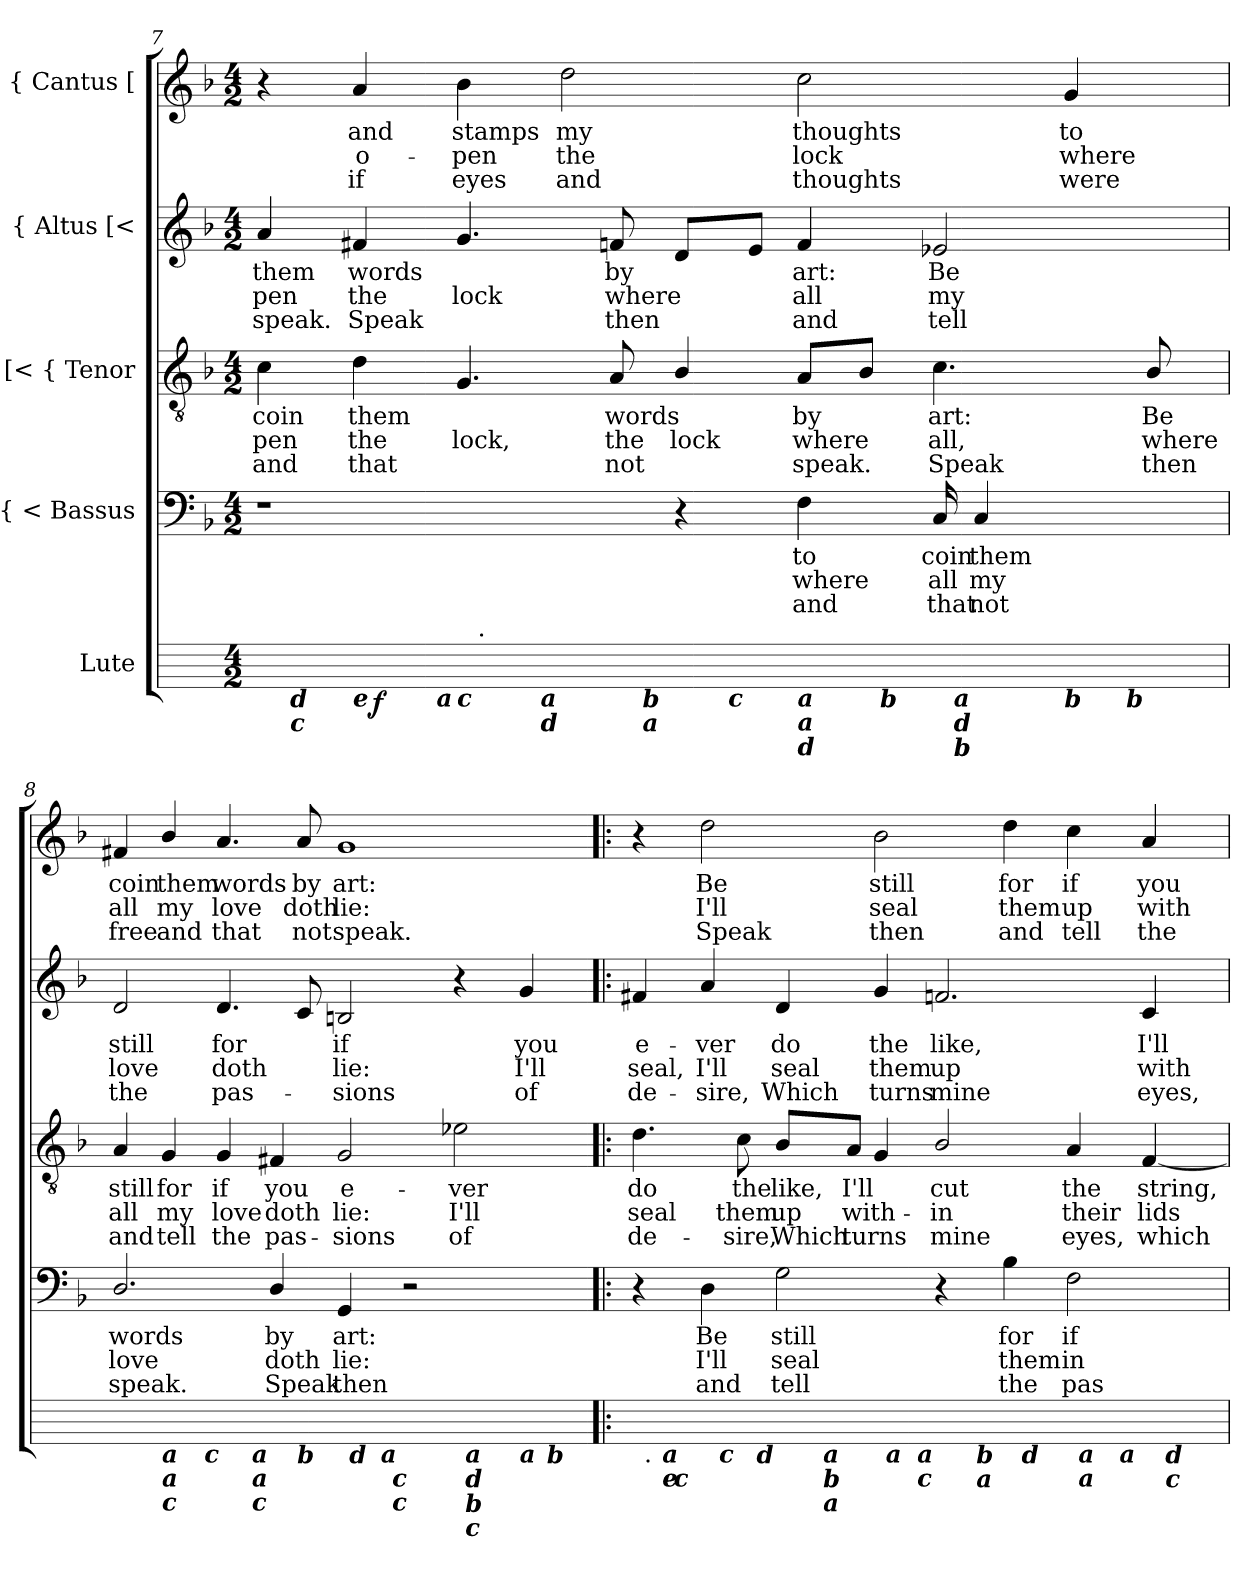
**kern	**dynam	**kern	**text	**text	**text	**kern	**text	**text	**text	**kern	**text	**text	**text	**kern	**text	**text	**text
*part5	*part5	*part4	*part4	*part4	*part4	*part3	*part3	*part3	*part3	*part2	*part2	*part2	*part2	*part1	*part1	*part1	*part1
*staff5	*staff5	*staff4	*staff4	*staff4	*staff4	*staff3	*staff3	*staff3	*staff3	*staff2	*staff2	*staff2	*staff2	*staff1	*staff1	*staff1	*staff1
*I"Lute	*	*I"{ < Bassus	*	*	*	*I"[< { Tenor	*	*	*	*I"{ Altus [<	*	*	*	*I"{ Cantus [	*	*	*
*	*	*clefF4	*	*	*	*clefGv2	*	*	*	*clefG2	*	*	*	*clefG2	*	*	*
*ITrd-3c-5	*	*	*	*	*	*	*	*	*	*	*	*	*	*	*	*	*
*k[b-]	*	*k[b-]	*	*	*	*k[b-]	*	*	*	*k[b-]	*	*	*	*k[b-]	*	*	*
*F:	*	*F:	*	*	*	*F:	*	*	*	*F:	*	*	*	*F:	*	*	*
*M4/2	*	*M4/2	*	*	*	*M4/2	*	*	*	*M4/2	*	*	*	*M4/2	*	*	*
=7	=7	=7	=7	=7	=7	=7	=7	=7	=7	=7	=7	=7	=7	=7	=7	=7	=7
!	!	!	!	!	!	!	!LO:LY:b	!LO:LY:b	!LO:LY:b	!	!LO:LY:b	!LO:LY:b	!LO:LY:b	!	!	!	!
*^	*	*	*	*	*	*	*	*	*	*	*	*	*	*	*	*	*
*	*^	*	*	*	*	*	*	*	*	*	*	*	*	*	*	*	*	*
*	*	*^	*	*	*	*	*	*	*	*	*	*	*	*	*	*	*	*	*
*	*	*	*^	*	*	*	*	*	*	*	*	*	*	*	*	*	*	*	*	*
*	*	*	*	*^	*	*	*	*	*	*	*	*	*	*	*	*	*	*	*	*	*
*	*	*	*	*	*^	*	*	*	*	*	*	*	*	*	*	*	*	*	*	*	*	*
*	*	*	*	*	*	*^	*	*	*	*	*	*	*	*	*	*	*	*	*	*	*	*	*
*	*	*	*	*	*	*	*^	*	*	*	*	*	*	*	*	*	*	*	*	*	*	*	*	*
*	*	*	*	*	*	*	*	*^	*	*	*	*	*	*	*	*	*	*	*	*	*	*	*	*	*
*	*	*	*	*	*	*	*	*	*^	*	*	*	*	*	*	*	*	*	*	*	*	*	*	*	*	*
*	*	*	*	*	*	*	*	*	*	*^	*	*	*	*	*	*	*	*	*	*	*	*	*	*	*	*	*
0ryy	4ryy	16ryy	4...ryy	2ryy	2ryy	2ryy	2...ryy	1ryy	1ryy	1ryy	1..ryy	.	1r	.	.	.	4c\	coin	-pen	and	4a/	them	-pen	speak.	4r	.	.	.
!	!	!LO:TX:b:Bi:t=d	!	!	!	!	!	!	!	!	!	!	!	!	!	!	!	!	!	!	!	!	!	!	!	!	!	!
!	!	!LO:TX:b:Bi:t=c	!	!	!	!	!	!	!	!	!	!	!	!	!	!	!	!	!	!	!	!	!	!	!	!	!	!
.	.	1ryy	.	.	.	.	.	.	.	.	.	.	.	.	.	.	.	.	.	.	.	.	.	.	.	.	.	.
!	!LO:TX:b:Bi:t=e	!	!	!	!	!	!	!	!	!	!	!	!	!	!	!	!	!	!	!	!	!	!	!	!	!	!	!
!	!	!	!	!	!	!	!	!	!	!	!	!	!	!	!	!	!	!LO:LY:b	!LO:LY:b	!LO:LY:b	!	!LO:LY:b	!LO:LY:b	!LO:LY:b	!	!LO:LY:b	!LO:LY:b	!LO:LY:b
.	32ryy	.	.	.	.	.	.	.	.	.	.	.	.	.	.	.	4d\	them	the	that	4f#X/	words	the	Speak	4a/	and	o-	if
!	!	!	!	!	!	!	!	!	!	!	!	!LO:DY:b	!	!	!	!	!	!	!	!	!	!	!	!	!	!	!	!
.	1ryy	.	.	.	.	.	.	.	.	.	.	f	.	.	.	.	.	.	.	.	.	.	.	.	.	.	.	.
!	!	!	!LO:TX:b:Bi:t=a	!	!	!	!	!	!	!	!	!	!	!	!	!	!	!	!	!	!	!	!	!	!	!	!	!
.	.	.	1ryy	.	.	.	.	.	.	.	.	.	.	.	.	.	.	.	.	.	.	.	.	.	.	.	.	.
!	!	!	!	!LO:TX:b:Bi:t=c	!	!	!	!	!	!	!	!	!	!	!	!	!	!	!	!	!	!	!	!	!	!	!	!
!	!	!	!	!	!	!	!	!	!	!	!	!	!	!	!	!	!	!	!LO:LY:b	!	!	!	!LO:LY:b	!	!	!LO:LY:b	!LO:LY:b	!LO:LY:b
.	.	.	.	1.ryy	32ryy	8..ryy	.	.	.	.	.	.	.	.	.	.	4.G/	.	lock,	.	4.g/	.	lock	.	4b-\	stamps	-pen	eyes
!	!	!	!	!	!LO:TX:a:t=.	!	!	!	!	!	!	!	!	!	!	!	!	!	!	!	!	!	!	!	!	!	!	!
.	.	.	.	.	1ryy	.	.	.	.	.	.	.	.	.	.	.	.	.	.	.	.	.	.	.	.	.	.	.
!	!	!	!	!	!	!LO:TX:b:Bi:t=a	!	!	!	!	!	!	!	!	!	!	!	!	!	!	!	!	!	!	!	!	!	!
!	!	!	!	!	!	!LO:TX:b:Bi:t=d	!	!	!	!	!	!	!	!	!	!	!	!	!	!	!	!	!	!	!	!	!	!
.	.	.	.	.	.	1ryy	.	.	.	.	.	.	.	.	.	.	.	.	.	.	.	.	.	.	.	.	.	.
!	!	!	!	!	!	!	!	!	!	!	!	!	!	!	!	!	!	!	!	!	!	!	!	!	!	!LO:LY:b	!LO:LY:b	!LO:LY:b
.	.	.	.	.	.	.	.	.	.	.	.	.	.	.	.	.	.	.	.	.	.	.	.	.	2dd\	my	the	and
!	!	!	!	!	!	!	!	!	!	!	!	!	!	!	!	!	!	!LO:LY:b	!LO:LY:b	!LO:LY:b	!	!LO:LY:b	!LO:LY:b	!LO:LY:b	!	!	!	!
.	.	.	.	.	.	.	.	.	.	.	.	.	.	.	.	.	8A/	words	the	not	8fn/	by	where	then	.	.	.	.
!	!	!	!	!	!	!	!LO:TX:b:Bi:t=b	!	!	!	!	!	!	!	!	!	!	!	!	!	!	!	!	!	!	!	!	!
!	!	!	!	!	!	!	!LO:TX:b:Bi:t=a	!	!	!	!	!	!	!	!	!	!	!	!	!	!	!	!	!	!	!	!	!
.	.	.	.	.	.	.	1ryy	.	.	.	.	.	.	.	.	.	.	.	.	.	.	.	.	.	.	.	.	.
!	!	!	!	!	!	!	!	!	!	!	!	!	!	!	!	!	!	!	!LO:LY:b	!	!	!	!	!	!	!	!	!
.	.	.	.	.	.	.	.	16.ryy	4ryy	4ryy	.	.	4r	.	.	.	4B-/	.	lock	.	8d/L	.	.	.	.	.	.	.
.	.	2...ryy	.	.	.	.	.	.	.	.	.	.	.	.	.	.	.	.	.	.	.	.	.	.	.	.	.	.
!	!	!	!	!	!	!	!	!LO:TX:b:Bi:t=c	!	!	!	!	!	!	!	!	!	!	!	!	!	!	!	!	!	!	!	!
.	.	.	.	.	.	.	.	2ryy	.	.	.	.	.	.	.	.	.	.	.	.	.	.	.	.	.	.	.	.
.	.	.	.	.	.	.	.	.	.	.	.	.	.	.	.	.	.	.	.	.	8e/J	.	.	.	.	.	.	.
!	!	!	!	!	!	!	!	!	!LO:TX:b:Bi:t=a	!	!	!	!	!	!	!	!	!	!	!	!	!	!	!	!	!	!	!
!	!	!	!	!	!	!	!	!	!LO:TX:b:Bi:t=a	!	!	!	!	!	!	!	!	!	!	!	!	!	!	!	!	!	!	!
!	!	!	!	!	!	!	!	!	!LO:TX:b:Bi:t=d	!	!	!	!	!	!	!	!	!	!	!	!	!	!	!	!	!	!	!
!	!	!	!	!	!	!	!	!	!	!	!	!	!	!LO:LY:b	!LO:LY:b	!LO:LY:b	!	!LO:LY:b	!LO:LY:b	!LO:LY:b	!	!LO:LY:b	!LO:LY:b	!LO:LY:b	!	!LO:LY:b	!LO:LY:b	!LO:LY:b
.	.	.	.	.	.	.	.	.	2.ryy	8ryy	.	.	4F\	to	where	and	8A/L	by	where	speak.	4f/	art:	all	and	2cc\	thoughts	lock	thoughts
.	2ryy	.	.	.	.	.	.	.	.	.	.	.	.	.	.	.	.	.	.	.	.	.	.	.	.	.	.	.
.	.	.	.	.	.	.	.	.	.	32ryy	.	.	.	.	.	.	8B-/J	.	.	.	.	.	.	.	.	.	.	.
!	!	!	!	!	!	!	!	!	!	!LO:TX:b:Bi:t=b	!	!	!	!	!	!	!	!	!	!	!	!	!	!	!	!	!	!
.	.	.	.	.	.	.	.	.	.	2ryy	.	.	.	.	.	.	.	.	.	.	.	.	.	.	.	.	.	.
.	.	.	2ryy	.	.	.	.	.	.	.	.	.	.	.	.	.	.	.	.	.	.	.	.	.	.	.	.	.
!	!	!	!	!	!	!	!	!	!	!	!	!	!	!LO:LY:b	!LO:LY:b	!LO:LY:b	!	!LO:LY:b	!LO:LY:b	!LO:LY:b	!	!LO:LY:b	!LO:LY:b	!LO:LY:b	!	!	!	!
.	.	.	.	.	.	.	.	.	.	.	.	.	16C/	coin	all	that	4.c\	art:	all,	Speak	2e-X/	Be	my	tell	.	.	.	.
!	!	!	!	!	!LO:TX:b:Bi:t=a	!	!	!	!	!	!	!	!	!	!	!	!	!	!	!	!	!	!	!	!	!	!	!
!	!	!	!	!	!LO:TX:b:Bi:t=d	!	!	!	!	!	!	!	!	!	!	!	!	!	!	!	!	!	!	!	!	!	!	!
!	!	!	!	!	!LO:TX:b:Bi:t=b	!	!	!	!	!	!	!	!	!	!	!	!	!	!	!	!	!	!	!	!	!	!	!
.	.	.	.	.	4...ryy	.	.	.	.	.	.	.	.	.	.	.	.	.	.	.	.	.	.	.	.	.	.	.
!	!	!	!	!	!	!	!	!	!	!	!	!	!	!LO:LY:b	!LO:LY:b	!LO:LY:b	!	!	!	!	!	!	!	!	!	!	!	!
.	.	.	.	.	.	.	.	.	.	.	.	.	4C/	them	my	not	.	.	.	.	.	.	.	.	.	.	.	.
.	.	.	.	.	.	.	.	4ryy	.	.	.	.	.	.	.	.	.	.	.	.	.	.	.	.	.	.	.	.
.	.	.	.	.	.	4ryy	.	.	.	.	.	.	.	.	.	.	.	.	.	.	.	.	.	.	.	.	.	.
!	!	!	!	!	!	!	!	!	!	!	!LO:TX:b:Bi:t=b	!	!	!	!	!	!	!	!	!	!	!	!	!	!	!	!	!
!	!	!	!	!	!	!	!	!	!	!	!	!	!	!	!	!	!	!	!	!	!	!	!	!	!	!LO:LY:b	!LO:LY:b	!LO:LY:b
.	.	.	.	.	.	.	.	.	.	.	4ryy	.	.	.	.	.	.	.	.	.	.	.	.	.	4g/	to	where	were
.	8..ryy	.	.	.	.	.	.	.	.	.	.	.	.	.	.	.	.	.	.	.	.	.	.	.	.	.	.	.
.	.	.	.	.	.	.	.	.	.	.	.	.	8.ryy	.	.	.	.	.	.	.	.	.	.	.	.	.	.	.
!	!	!	!	!	!	!	!	!LO:TX:b:Bi:t=b	!	!	!	!	!	!	!	!	!	!	!	!	!	!	!	!	!	!	!	!
.	.	.	.	.	.	.	.	8ryy	.	.	.	.	.	.	.	.	.	.	.	.	.	.	.	.	.	.	.	.
!	!	!	!	!	!	!	!	!	!	!	!	!	!	!	!	!	!	!LO:LY:b	!LO:LY:b	!LO:LY:b	!	!	!	!	!	!	!	!
.	.	.	.	.	.	.	.	.	.	.	.	.	.	.	.	.	8B-/	Be	where	then	.	.	.	.	.	.	.	.
.	.	.	.	.	.	.	.	.	.	16.ryy	.	.	.	.	.	.	.	.	.	.	.	.	.	.	.	.	.	.
.	.	.	.	.	.	.	16ryy	.	.	.	.	.	.	.	.	.	.	.	.	.	.	.	.	.	.	.	.	.
.	.	.	32ryy	.	.	32ryy	.	32ryy	.	.	.	.	.	.	.	.	.	.	.	.	.	.	.	.	.	.	.	.
!!LO:LB:g=z
=8	=8	=8	=8	=8	=8	=8	=8	=8	=8	=8	=8	=8	=8	=8	=8	=8	=8	=8	=8	=8	=8	=8	=8	=8	=8	=8	=8	=8
!	!	!	!	!	!	!	!	!	!	!	!	!	!	!LO:LY:b	!LO:LY:b	!LO:LY:b	!	!LO:LY:b	!LO:LY:b	!LO:LY:b	!	!LO:LY:b	!LO:LY:b	!LO:LY:b	!	!LO:LY:b	!LO:LY:b	!LO:LY:b
*	*	*	*	*	*	*	*	*v	*v	*v	*v	*	*	*	*	*	*	*	*	*	*	*	*	*	*	*	*	*
0ryy	4ryy	4...ryy	2ryy	2..ryy	1ryy	1ryy	1ryy	1..ryy	.	2.D/	words	love	speak.	4A/	still	all	and	2d/	still	love	the	4f#X/	coin	all	free
!	!LO:TX:b:Bi:t=a	!	!	!	!	!	!	!	!	!	!	!	!	!	!	!	!	!	!	!	!	!	!	!	!
!	!LO:TX:b:Bi:t=a	!	!	!	!	!	!	!	!	!	!	!	!	!	!	!	!	!	!	!	!	!	!	!	!
!	!LO:TX:b:Bi:t=c	!	!	!	!	!	!	!	!	!	!	!	!	!	!	!	!	!	!	!	!	!	!	!	!
!	!	!	!	!	!	!	!	!	!	!	!	!	!	!	!LO:LY:b	!LO:LY:b	!LO:LY:b	!	!	!	!	!	!LO:LY:b	!LO:LY:b	!LO:LY:b
.	1..ryy	.	.	.	.	.	.	.	.	.	.	.	.	4G/	for	my	tell	.	.	.	.	4b-/	them	my	and
!	!	!LO:TX:b:Bi:t=c	!	!	!	!	!	!	!	!	!	!	!	!	!	!	!	!	!	!	!	!	!	!	!
.	.	1ryy	.	.	.	.	.	.	.	.	.	.	.	.	.	.	.	.	.	.	.	.	.	.	.
!	!	!	!	!	!	!	!	!	!	!	!	!	!	!	!LO:LY:b	!LO:LY:b	!LO:LY:b	!	!LO:LY:b	!LO:LY:b	!LO:LY:b	!	!LO:LY:b	!LO:LY:b	!LO:LY:b
.	.	.	8.ryy	.	.	.	.	.	.	.	.	.	.	4G/	if	love	the	4.d/	for	doth	pas-	4.a/	words	love	that
!	!	!	!LO:TX:b:Bi:t=a	!	!	!	!	!	!	!	!	!	!	!	!	!	!	!	!	!	!	!	!	!	!
!	!	!	!LO:TX:b:Bi:t=a	!	!	!	!	!	!	!	!	!	!	!	!	!	!	!	!	!	!	!	!	!	!
!	!	!	!LO:TX:b:Bi:t=c	!	!	!	!	!	!	!	!	!	!	!	!	!	!	!	!	!	!	!	!	!	!
.	.	.	1ryy	.	.	.	.	.	.	.	.	.	.	.	.	.	.	.	.	.	.	.	.	.	.
!	!	!	!	!	!	!	!	!	!	!	!LO:LY:b	!LO:LY:b	!LO:LY:b	!	!LO:LY:b	!LO:LY:b	!LO:LY:b	!	!	!	!	!	!	!	!
.	.	.	.	.	.	.	.	.	.	4D/	by	doth	Speak	4F#X/	you	doth	pas-	.	.	.	.	.	.	.	.
!	!	!	!	!LO:TX:b:Bi:t=b	!	!	!	!	!	!	!	!	!	!	!	!	!	!	!	!	!	!	!	!	!
!	!	!	!	!	!	!	!	!	!	!	!	!	!	!	!	!	!	!	!	!	!	!	!LO:LY:b	!LO:LY:b	!LO:LY:b
.	.	.	.	1ryy	.	.	.	.	.	.	.	.	.	.	.	.	.	8c/	.	.	.	8a/	by	doth	not
!	!	!	!	!	!	!	!	!	!	!	!LO:LY:b	!LO:LY:b	!LO:LY:b	!	!LO:LY:b	!LO:LY:b	!LO:LY:b	!	!LO:LY:b	!LO:LY:b	!LO:LY:b	!	!LO:LY:b	!LO:LY:b	!LO:LY:b
.	.	.	.	.	32ryy	8.ryy	8..ryy	.	.	4GG/	art:	lie:	then	2G/	e-	lie:	-sions	2Bn/	if	lie:	-sions	1g	art:	lie:	speak.
!	!	!	!	!	!LO:TX:b:Bi:t=d	!	!	!	!	!	!	!	!	!	!	!	!	!	!	!	!	!	!	!	!
.	.	.	.	.	2ryy	.	.	.	.	.	.	.	.	.	.	.	.	.	.	.	.	.	.	.	.
!	!	!	!	!	!	!LO:TX:b:Bi:t=a	!	!	!	!	!	!	!	!	!	!	!	!	!	!	!	!	!	!	!
.	.	.	.	.	.	2ryy	.	.	.	.	.	.	.	.	.	.	.	.	.	.	.	.	.	.	.
!	!	!	!	!	!	!	!LO:TX:b:Bi:t=c	!	!	!	!	!	!	!	!	!	!	!	!	!	!	!	!	!	!
!	!	!	!	!	!	!	!LO:TX:b:Bi:t=c	!	!	!	!	!	!	!	!	!	!	!	!	!	!	!	!	!	!
.	.	.	.	.	.	.	2ryy	.	.	.	.	.	.	.	.	.	.	.	.	.	.	.	.	.	.
.	.	.	.	.	.	.	.	.	.	2r	.	.	.	.	.	.	.	.	.	.	.	.	.	.	.
.	.	2ryy	.	.	.	.	.	.	.	.	.	.	.	.	.	.	.	.	.	.	.	.	.	.	.
!	!	!	!	!	!	!	!	!	!	!	!	!	!	!	!LO:LY:b	!LO:LY:b	!LO:LY:b	!	!	!	!	!	!	!	!
.	.	.	.	.	.	.	.	.	.	.	.	.	.	2e-X\	-ver	I'll	of	4r	.	.	.	.	.	.	.
!	!	!	!	!	!LO:TX:b:Bi:t=a	!	!	!	!	!	!	!	!	!	!	!	!	!	!	!	!	!	!	!	!
!	!	!	!	!	!LO:TX:b:Bi:t=d	!	!	!	!	!	!	!	!	!	!	!	!	!	!	!	!	!	!	!	!
!	!	!	!	!	!LO:TX:b:Bi:t=b	!	!	!	!	!	!	!	!	!	!	!	!	!	!	!	!	!	!	!	!
!	!	!	!	!	!LO:TX:b:Bi:t=c	!	!	!	!	!	!	!	!	!	!	!	!	!	!	!	!	!	!	!	!
.	.	.	.	.	4...ryy	.	.	.	.	.	.	.	.	.	.	.	.	.	.	.	.	.	.	.	.
.	.	.	4ryy	.	.	4ryy	.	.	.	.	.	.	.	.	.	.	.	.	.	.	.	.	.	.	.
.	.	.	.	.	.	.	4ryy	.	.	.	.	.	.	.	.	.	.	.	.	.	.	.	.	.	.
!	!	!	!	!	!	!	!	!LO:TX:b:Bi:t=a	!	!	!	!	!	!	!	!	!	!	!	!	!	!	!	!	!
!	!	!	!	!	!	!	!	!	!	!	!	!	!	!	!	!	!	!	!LO:LY:b	!LO:LY:b	!LO:LY:b	!	!	!	!
.	.	.	.	.	.	.	.	4ryy	.	4ryy	.	.	.	.	.	.	.	4g/	you	I'll	of	.	.	.	.
!	!	!	!	!LO:TX:b:Bi:t=b	!	!	!	!	!	!	!	!	!	!	!	!	!	!	!	!	!	!	!	!	!
.	.	.	.	8ryy	.	.	.	.	.	.	.	.	.	.	.	.	.	.	.	.	.	.	.	.	.
.	.	.	16ryy	.	.	16ryy	.	.	.	.	.	.	.	.	.	.	.	.	.	.	.	.	.	.	.
.	.	32ryy	.	.	.	.	32ryy	.	.	.	.	.	.	.	.	.	.	.	.	.	.	.	.	.	.
=9!|:	=9!|:	=9!|:	=9!|:	=9!|:	=9!|:	=9!|:	=9!|:	=9!|:	=9!|:	=9!|:	=9!|:	=9!|:	=9!|:	=9!|:	=9!|:	=9!|:	=9!|:	=9!|:	=9!|:	=9!|:	=9!|:	=9!|:	=9!|:	=9!|:	=9!|:
!	!	!	!	!	!	!	!	!	!	!	!	!	!	!	!LO:LY:b	!LO:LY:b	!LO:LY:b	!	!LO:LY:b	!LO:LY:b	!LO:LY:b	!	!	!	!
*	*	*	*	*	*	*	*^	*^	*	*	*	*	*	*	*	*	*	*	*	*	*	*	*	*	*
*	*	*	*	*	*	*	*	*	*	*	*	*	*	*	*	*	*	*	*	*	*	*	*	*	*	*	*
0ryy	32ryy	16.ryy	8ryy	4ryy	4..ryy	2ryy	2ryy	2...ryy	1ryy	1ryy	.	4r	.	.	.	4.d\	do	seal	de-	4f#X/	e-	seal,	de-	4r	.	.	.
!	!LO:TX:b:t=.	!	!	!	!	!	!	!	!	!	!	!	!	!	!	!	!	!	!	!	!	!	!	!	!	!	!
.	1ryy	.	.	.	.	.	.	.	.	.	.	.	.	.	.	.	.	.	.	.	.	.	.	.	.	.	.
!	!	!LO:TX:b:Bi:t=a	!	!	!	!	!	!	!	!	!	!	!	!	!	!	!	!	!	!	!	!	!	!	!	!	!
!	!	!LO:TX:b:Bi:t=e	!	!	!	!	!	!	!	!	!	!	!	!	!	!	!	!	!	!	!	!	!	!	!	!	!
.	.	1ryy	.	.	.	.	.	.	.	.	.	.	.	.	.	.	.	.	.	.	.	.	.	.	.	.	.
!	!	!	!LO:TX:b:Bi:t=c	!	!	!	!	!	!	!	!	!	!	!	!	!	!	!	!	!	!	!	!	!	!	!	!
.	.	.	1...ryy	.	.	.	.	.	.	.	.	.	.	.	.	.	.	.	.	.	.	.	.	.	.	.	.
!	!	!	!	!	!	!	!	!	!	!	!	!	!LO:LY:b	!LO:LY:b	!LO:LY:b	!	!	!	!	!	!LO:LY:b	!LO:LY:b	!LO:LY:b	!	!LO:LY:b	!LO:LY:b	!LO:LY:b
.	.	.	.	16ryy	.	.	.	.	.	.	.	4D\	Be	I'll	and	.	.	.	.	4a/	-ver	I'll	-sire,	2dd\	Be	I'll	Speak
!	!	!	!	!LO:TX:b:Bi:t=c	!	!	!	!	!	!	!	!	!	!	!	!	!	!	!	!	!	!	!	!	!	!	!
.	.	.	.	1ryy	.	.	.	.	.	.	.	.	.	.	.	.	.	.	.	.	.	.	.	.	.	.	.
!	!	!	!	!	!	!	!	!	!	!	!	!	!	!	!	!	!LO:LY:b	!LO:LY:b	!LO:LY:b	!	!	!	!	!	!	!	!
.	.	.	.	.	.	.	.	.	.	.	.	.	.	.	.	8c\	the	them	-sire,	.	.	.	.	.	.	.	.
!	!	!	!	!	!LO:TX:b:Bi:t=d	!	!	!	!	!	!	!	!	!	!	!	!	!	!	!	!	!	!	!	!	!	!
.	.	.	.	.	1ryy	.	.	.	.	.	.	.	.	.	.	.	.	.	.	.	.	.	.	.	.	.	.
!	!	!	!	!	!	!	!	!	!	!	!	!	!LO:LY:b	!LO:LY:b	!LO:LY:b	!	!LO:LY:b	!LO:LY:b	!LO:LY:b	!	!LO:LY:b	!LO:LY:b	!LO:LY:b	!	!	!	!
.	.	.	.	.	.	16.ryy	4ryy	.	.	.	.	2G\	still	seal	tell	8B-/L	like,	up	Which	4d/	do	seal	Which	.	.	.	.
!	!	!	!	!	!	!LO:TX:b:Bi:t=a	!	!	!	!	!	!	!	!	!	!	!	!	!	!	!	!	!	!	!	!	!
!	!	!	!	!	!	!LO:TX:b:Bi:t=b	!	!	!	!	!	!	!	!	!	!	!	!	!	!	!	!	!	!	!	!	!
!	!	!	!	!	!	!LO:TX:b:Bi:t=a	!	!	!	!	!	!	!	!	!	!	!	!	!	!	!	!	!	!	!	!	!
.	.	.	.	.	.	1ryy	.	.	.	.	.	.	.	.	.	.	.	.	.	.	.	.	.	.	.	.	.
!	!	!	!	!	!	!	!	!	!	!	!	!	!	!	!	!	!LO:LY:b	!LO:LY:b	!LO:LY:b	!	!	!	!	!	!	!	!
.	.	.	.	.	.	.	.	.	.	.	.	.	.	.	.	8A/J	I'll	with-	turns	.	.	.	.	.	.	.	.
!	!	!	!	!	!	!	!	!	!	!	!	!	!	!	!	!	!	!	!	!	!LO:LY:b	!LO:LY:b	!LO:LY:b	!	!LO:LY:b	!LO:LY:b	!LO:LY:b
.	.	.	.	.	.	.	32ryy	.	.	.	.	.	.	.	.	4G/	.	.	.	4g/	the	them	turns	2b-\	still	seal	then
!	!	!	!	!	!	!	!LO:TX:b:Bi:t=a	!	!	!	!	!	!	!	!	!	!	!	!	!	!	!	!	!	!	!	!
.	.	.	.	.	.	.	1ryy	.	.	.	.	.	.	.	.	.	.	.	.	.	.	.	.	.	.	.	.
!	!	!	!	!	!	!	!	!LO:TX:b:Bi:t=a	!	!	!	!	!	!	!	!	!	!	!	!	!	!	!	!	!	!	!
!	!	!	!	!	!	!	!	!LO:TX:b:Bi:t=c	!	!	!	!	!	!	!	!	!	!	!	!	!	!	!	!	!	!	!
.	.	.	.	.	.	.	.	1ryy	.	.	.	.	.	.	.	.	.	.	.	.	.	.	.	.	.	.	.
!	!	!	!	!	!	!	!	!	!	!	!	!	!	!	!	!	!LO:LY:b	!LO:LY:b	!LO:LY:b	!	!LO:LY:b	!LO:LY:b	!LO:LY:b	!	!	!	!
.	.	.	.	.	.	.	.	.	8ryy	2ryy	.	4r	.	.	.	2B-/	cut	-in	mine	2.fn/	like,	up	mine	.	.	.	.
.	2ryy	.	.	.	.	.	.	.	.	.	.	.	.	.	.	.	.	.	.	.	.	.	.	.	.	.	.
.	.	2ryy	.	.	.	.	.	.	.	.	.	.	.	.	.	.	.	.	.	.	.	.	.	.	.	.	.
!	!	!	!	!	!	!	!	!	!LO:TX:b:Bi:t=b	!	!	!	!	!	!	!	!	!	!	!	!	!	!	!	!	!	!
!	!	!	!	!	!	!	!	!	!LO:TX:b:Bi:t=a	!	!	!	!	!	!	!	!	!	!	!	!	!	!	!	!	!	!
.	.	.	.	.	.	.	.	.	2..ryy	.	.	.	.	.	.	.	.	.	.	.	.	.	.	.	.	.	.
!	!	!	!	!	!	!	!	!	!	!	!	!	!LO:LY:b	!LO:LY:b	!LO:LY:b	!	!	!	!	!	!	!	!	!	!LO:LY:b	!LO:LY:b	!LO:LY:b
.	.	.	.	.	.	.	.	.	.	.	.	4B-\	for	them	the	.	.	.	.	.	.	.	.	4dd\	for	them	and
!	!	!	!	!LO:TX:b:Bi:t=d	!	!	!	!	!	!	!	!	!	!	!	!	!	!	!	!	!	!	!	!	!	!	!
.	.	.	.	2ryy	.	.	.	.	.	.	.	.	.	.	.	.	.	.	.	.	.	.	.	.	.	.	.
.	.	.	.	.	2ryy	.	.	.	.	.	.	.	.	.	.	.	.	.	.	.	.	.	.	.	.	.	.
!	!	!	!	!	!	!	!	!	!	!	!	!	!LO:LY:b	!LO:LY:b	!LO:LY:b	!	!LO:LY:b	!LO:LY:b	!LO:LY:b	!	!	!	!	!	!LO:LY:b	!LO:LY:b	!LO:LY:b
.	.	.	.	.	.	.	.	.	.	8ryy	.	2F\	if	in	pas-	4A/	the	their	eyes,	.	.	.	.	4cc\	if	up	tell
!	!LO:TX:b:Bi:t=a	!	!	!	!	!	!	!	!	!	!	!	!	!	!	!	!	!	!	!	!	!	!	!	!	!	!
!	!LO:TX:b:Bi:t=a	!	!	!	!	!	!	!	!	!	!	!	!	!	!	!	!	!	!	!	!	!	!	!	!	!	!
.	4...ryy	.	.	.	.	.	.	.	.	.	.	.	.	.	.	.	.	.	.	.	.	.	.	.	.	.	.
.	.	4ryy	.	.	.	4ryy	.	.	.	.	.	.	.	.	.	.	.	.	.	.	.	.	.	.	.	.	.
.	.	.	.	.	.	.	.	.	.	32ryy	.	.	.	.	.	.	.	.	.	.	.	.	.	.	.	.	.
!	!	!	!	!	!	!	!	!	!	!LO:TX:b:Bi:t=a	!	!	!	!	!	!	!	!	!	!	!	!	!	!	!	!	!
.	.	.	.	.	.	.	.	.	.	4ryy	.	.	.	.	.	.	.	.	.	.	.	.	.	.	.	.	.
!	!	!	!	!	!	!	!	!	!	!	!	!	!	!	!	!	!LO:LY:b	!LO:LY:b	!LO:LY:b	!	!LO:LY:b	!LO:LY:b	!LO:LY:b	!	!LO:LY:b	!LO:LY:b	!LO:LY:b
.	.	.	.	.	.	.	.	.	.	.	.	.	.	.	.	[>4F/	string,	lids	which	4c/	I'll	with-	eyes,	4a/	you	with-	the
.	.	.	.	.	.	.	8..ryy	.	.	.	.	.	.	.	.	.	.	.	.	.	.	.	.	.	.	.	.
!	!	!	!	!LO:TX:b:Bi:t=d	!	!	!	!	!	!	!	!	!	!	!	!	!	!	!	!	!	!	!	!	!	!	!
!	!	!	!	!LO:TX:b:Bi:t=c	!	!	!	!	!	!	!	!	!	!	!	!	!	!	!	!	!	!	!	!	!	!	!
.	.	.	.	8.ryy	.	.	.	.	.	.	.	.	.	.	.	.	.	.	.	.	.	.	.	.	.	.	.
.	.	8ryy	.	.	.	8ryy	.	.	.	.	.	.	.	.	.	.	.	.	.	.	.	.	.	.	.	.	.
.	.	.	.	.	.	.	.	.	.	16.ryy	.	.	.	.	.	.	.	.	.	.	.	.	.	.	.	.	.
.	.	.	.	.	16ryy	.	.	16ryy	.	.	.	.	.	.	.	.	.	.	.	.	.	.	.	.	.	.	.
.	.	32ryy	.	.	.	32ryy	.	.	.	.	.	.	.	.	.	.	.	.	.	.	.	.	.	.	.	.	.
*v	*v	*v	*v	*v	*v	*v	*v	*v	*v	*v	*	*	*	*	*	*	*	*	*	*	*	*	*	*	*	*	*
=	=	=	=	=	=	=	=	=	=	=	=	=	=	=	=	=	=
*-	*-	*-	*-	*-	*-	*-	*-	*-	*-	*-	*-	*-	*-	*-	*-	*-	*-
